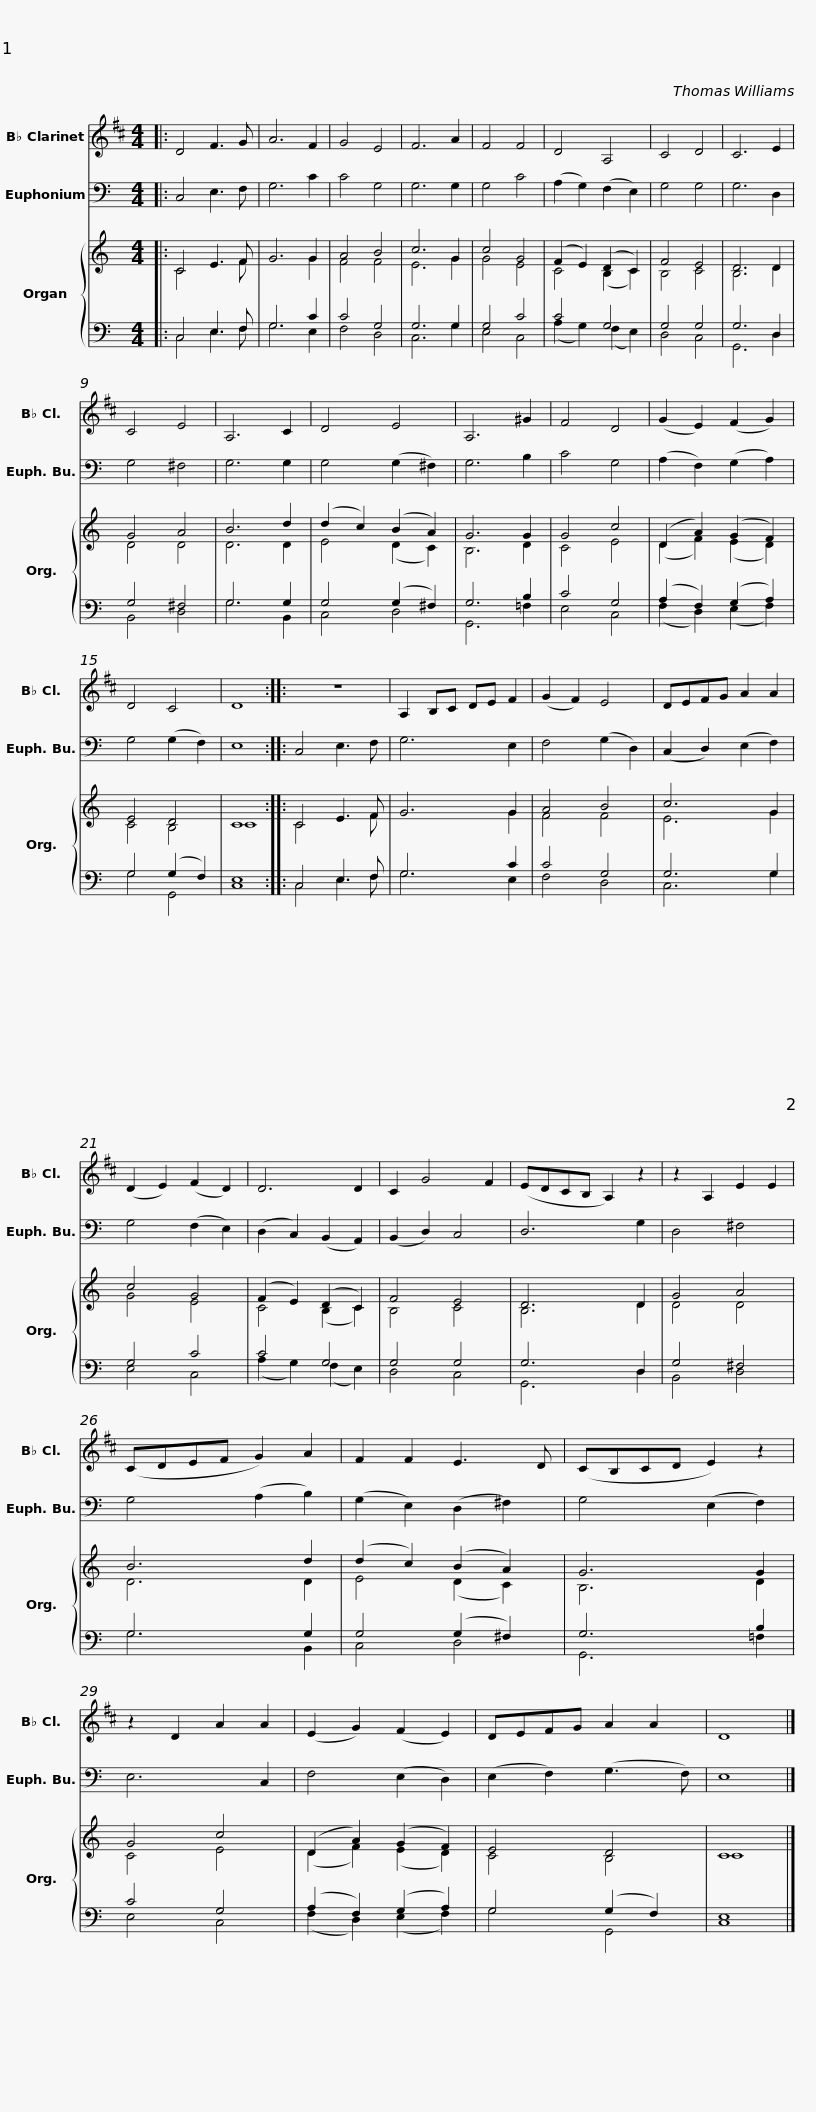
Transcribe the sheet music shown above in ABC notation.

X:1
%%score 1 2 { ( 3 4 ) | ( 5 6 ) }
L:1/8
M:4/4
I:linebreak $
K:C
V:1 treble transpose=-2
V:2 bass
V:3 treble
V:4 treble
V:5 bass
V:6 bass
V:1
[K:D]|: D4 F3 G | A6 F2 | G4 E4 | F6 A2 | F4 F4 | %5
 D4 A,4 | C4 D4 | C6 E2 | C4 E4 | A,6 C2 |$ %10
 D4 E4 | A,6 ^G2 | F4 D4 | (G2 E2) (F2 G2) | D4 C4 | %15
 D8 :: z8 | A,2 B,C DE F2 |$ (G2 F2) E4 | DEFG A2 A2 | %20
 (D2 E2) (F2 D2) | D6 D2 | C2 G4 F2 | (EDCB, A,2) z2 | z2 A,2 E2 E2 |$ %25
 (CDEF G2) A2 | F2 F2 E3 D | (CB,CD E2) z2 | z2 D2 A2 A2 | (E2 G2) (F2 E2) | %30
 DEFG A2 A2 |$ D8 |] %32
V:2
|: C,4 E,3 F, | G,6 C2 | C4 G,4 | G,6 G,2 | G,4 C4 | %5
 (A,2 G,2) (F,2 E,2) | G,4 G,4 | G,6 D,2 | G,4 ^F,4 | G,6 G,2 |$ %10
 G,4 (G,2 ^F,2) | G,6 B,2 | C4 G,4 | (A,2 F,2) (G,2 A,2) | G,4 (G,2 F,2) | %15
 E,8 :: C,4 E,3 F, | G,6 E,2 |$ F,4 (G,2 D,2) | (C,2 D,2) (E,2 F,2) | %20
 G,4 (F,2 E,2) | (D,2 C,2) (B,,2 A,,2) | (B,,2 D,2) C,4 | D,6 G,2 | D,4 ^F,4 |$ %25
 G,4 (A,2 B,2) | (G,2 E,2) (D,2 ^F,2) | G,4 (E,2 F,2) | E,6 C,2 | F,4 (E,2 D,2) | %30
 (E,2 F,2) (G,3 F,) |$ E,8 |] %32
V:3
|: C4 E3 F | G6 G2 | A4 B4 | c6 G2 | c4 G4 | %5
 (F2 E2) (D2 C2) | F4 E4 | D6 D2 | G4 A4 | B6 d2 |$ %10
 (d2 c2) (B2 A2) | G6 G2 | G4 c4 | (D2 A2) (G2 F2) | E4 D4 | %15
 C8 :: C4 E3 F | G6 G2 |$ A4 B4 | c6 G2 | %20
 c4 G4 | (F2 E2) (D2 C2) | F4 E4 | D6 D2 | G4 A4 |$ %25
 B6 d2 | (d2 c2) (B2 A2) | G6 G2 | G4 c4 | (D2 A2) (G2 F2) | %30
 E4 D4 |$ C8 |] %32
V:4
|: C4 x3 F | x6 G2 | F4 F4 | E6 G2 | G4 E4 | %5
 C4 (B,2 C2) | B,4 C4 | B,6 D2 | D4 D4 | D6 D2 |$ %10
 E4 (D2 C2) | B,6 D2 | C4 E4 | (D2 F2) (E2 D2) | C4 B,4 | %15
 C8 :: C4 x3 F | x6 G2 |$ F4 F4 | E6 G2 | %20
 G4 E4 | C4 (B,2 C2) | B,4 C4 | B,6 D2 | D4 D4 |$ %25
 D6 D2 | E4 (D2 C2) | B,6 D2 | C4 E4 | (D2 F2) (E2 D2) | %30
 C4 B,4 |$ C8 |] %32
V:5
|: C,4 E,3 F, | G,6 C2 | C4 G,4 | G,6 G,2 | G,4 C4 | %5
 C4 G,4 | G,4 G,4 | G,6 D,2 | G,4 ^F,4 | G,6 G,2 |$ %10
 G,4 (G,2 ^F,2) | G,6 B,2 | C4 G,4 | (A,2 F,2) (G,2 A,2) | G,4 (G,2 F,2) | %15
 E,8 :: C,4 E,3 F, | G,6 C2 |$ C4 G,4 | G,6 G,2 | %20
 G,4 C4 | C4 G,4 | G,4 G,4 | G,6 D,2 | G,4 ^F,4 |$ %25
 G,6 G,2 | G,4 (G,2 ^F,2) | G,6 B,2 | C4 G,4 | (A,2 F,2) (G,2 A,2) | %30
 G,4 (G,2 F,2) |$ E,8 |] %32
V:6
|: C,4 E,3 F, | G,6 E,2 | F,4 D,4 | C,6 G,2 | E,4 C,4 | %5
 (A,2 G,2) (F,2 E,2) | D,4 C,4 | G,,6 D,2 | B,,4 D,4 | G,6 B,,2 |$ %10
 C,4 D,4 | G,,6 =F,2 | E,4 C,4 | (F,2 D,2) (E,2 F,2) | G,4 G,,4 | %15
 C,8 :: C,4 E,3 F, | G,6 E,2 |$ F,4 D,4 | C,6 G,2 | %20
 E,4 C,4 | (A,2 G,2) (F,2 E,2) | D,4 C,4 | G,,6 D,2 | B,,4 D,4 |$ %25
 G,6 B,,2 | C,4 D,4 | G,,6 =F,2 | E,4 C,4 | (F,2 D,2) (E,2 F,2) | %30
 G,4 G,,4 |$ C,8 |] %32
